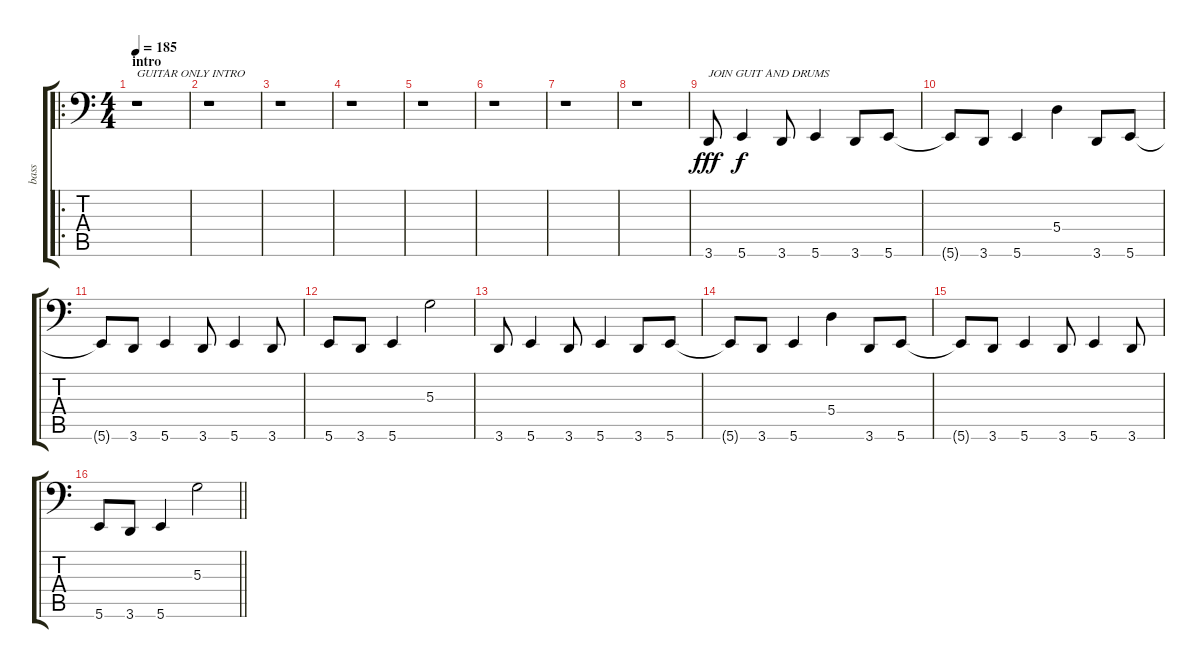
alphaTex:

\track ("bass" "bass") {instrument electricbassfinger}
\staff {score tabs}
\tuning (C3 G2 D2 A1 E1 B0) {hide}
\ro
\ts (4 4)
\section ("" "intro")
\tempo 185
\clef f4
\ks c
r.1{txt "GUITAR ONLY INTRO" dy fff instrument electricbassfinger} |
r.1 |
r.1 |
r.1 |
r.1 |
r.1 |
r.1 |
r.1 |
3.6.8{txt "JOIN GUIT AND DRUMS"} 5.6.4{dy f} 3.6.8 5.6.4 3.6.8 5.6.8 |
5.6{t}.8 3.6.8 5.6.4 5.4.4 3.6.8 5.6.8 |
5.6{t}.8 3.6.8 5.6.4 3.6.8 5.6.4 3.6.8 |
5.6.8 3.6.8 5.6.4 5.3.2 |
3.6.8 5.6.4 3.6.8 5.6.4 3.6.8 5.6.8 |
5.6{t}.8 3.6.8 5.6.4 5.4.4 3.6.8 5.6.8 |
5.6{t}.8 3.6.8 5.6.4 3.6.8 5.6.4 3.6.8 |
\barLineRight lightlight
5.6.8 3.6.8 5.6.4 5.3.2
